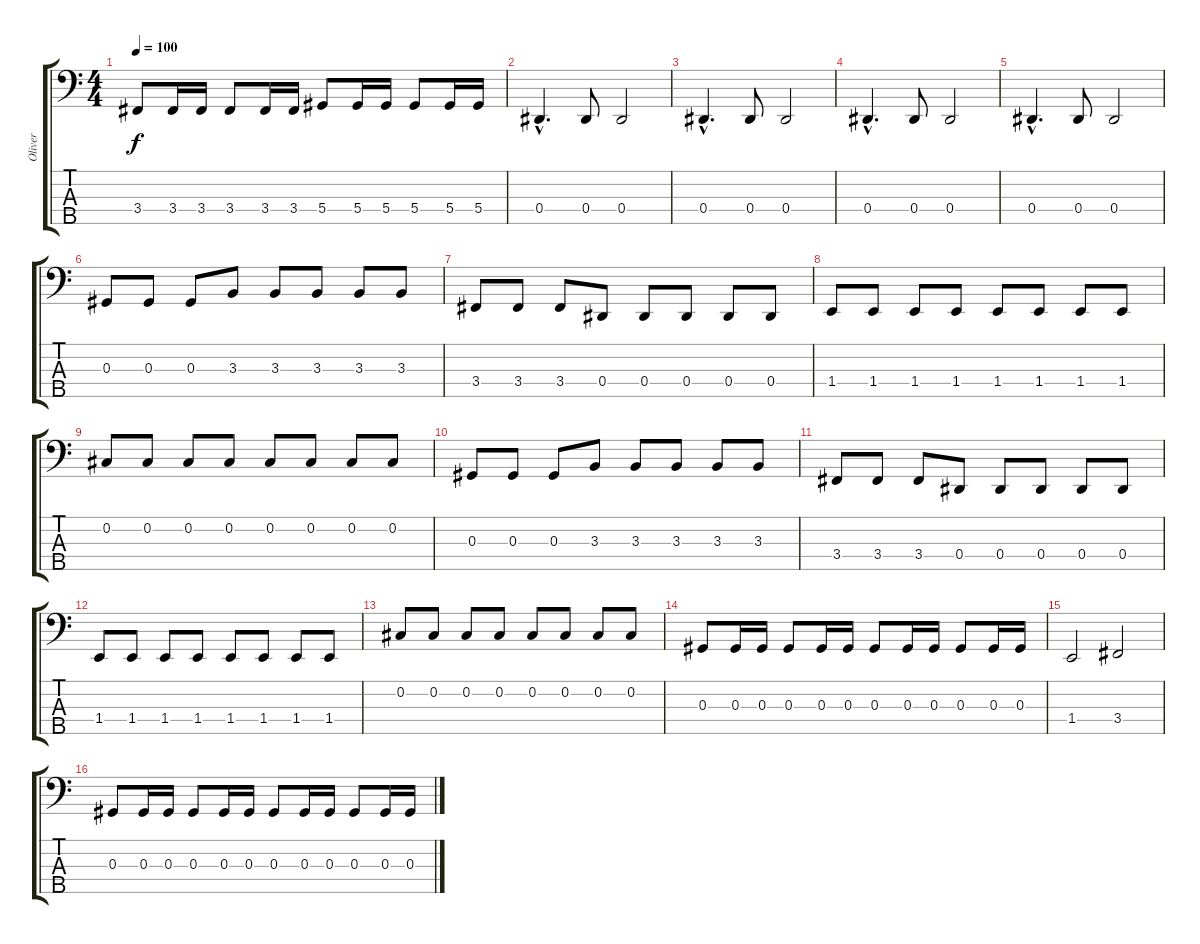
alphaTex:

\track ("Oliver" "Oliver") {instrument electricbassfinger}
\staff {score tabs}
\tuning (Gb2 Db2 Ab1 Eb1 Bb0) {hide}
\ts (4 4)
\tempo 100
\clef f4
\ks c
3.4.8{dy f} 3.4.16 3.4.16 3.4.8 3.4.16 3.4.16 5.4.8 5.4.16 5.4.16 5.4.8 5.4.16 5.4.16 |
0.4{hac}.4{d} 0.4.8 0.4.2 |
0.4{hac}.4{d} 0.4.8 0.4.2 |
0.4{hac}.4{d} 0.4.8 0.4.2 |
0.4{hac}.4{d} 0.4.8 0.4.2 |
0.3.8 0.3.8 0.3.8 3.3.8 3.3.8 3.3.8 3.3.8 3.3.8 |
3.4.8 3.4.8 3.4.8 0.4.8 0.4.8 0.4.8 0.4.8 0.4.8 |
1.4.8 1.4.8 1.4.8 1.4.8 1.4.8 1.4.8 1.4.8 1.4.8 |
0.2.8 0.2.8 0.2.8 0.2.8 0.2.8 0.2.8 0.2.8 0.2.8 |
0.3.8 0.3.8 0.3.8 3.3.8 3.3.8 3.3.8 3.3.8 3.3.8 |
3.4.8 3.4.8 3.4.8 0.4.8 0.4.8 0.4.8 0.4.8 0.4.8 |
1.4.8 1.4.8 1.4.8 1.4.8 1.4.8 1.4.8 1.4.8 1.4.8 |
0.2.8 0.2.8 0.2.8 0.2.8 0.2.8 0.2.8 0.2.8 0.2.8 |
0.3.8 0.3.16 0.3.16 0.3.8 0.3.16 0.3.16 0.3.8 0.3.16 0.3.16 0.3.8 0.3.16 0.3.16 |
1.4.2 3.4.2 |
0.3.8 0.3.16 0.3.16 0.3.8 0.3.16 0.3.16 0.3.8 0.3.16 0.3.16 0.3.8 0.3.16 0.3.16
